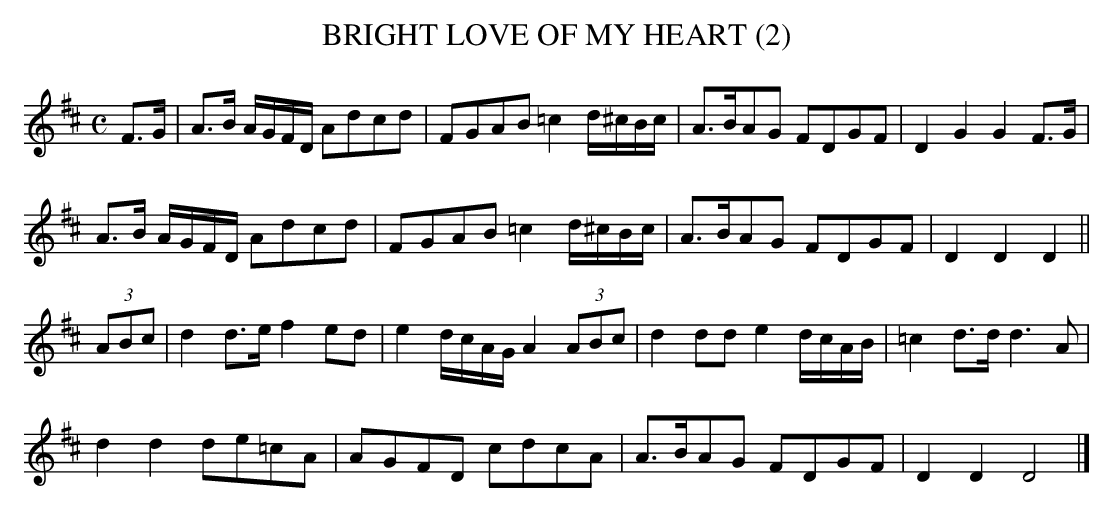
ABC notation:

X:1
T:BRIGHT LOVE OF MY HEART (2)
Y:"moderate"
M:C
L:1/8
K:D
F>G|A>B A/G/F/D/ Adcd|FGAB =c2 d/^c/B/c/|A>BAG FDGF|D2G2 G2F>G|
A>B A/G/F/D/ Adcd|FGAB =c2 d/^c/B/c/|A>BAG FDGF|D2D2D2||
(3ABc|d2d>e f2ed|e2 d/c/A/G/ A2 (3ABc|d2dd e2 d/c/A/B/|=c2d>d d3A|
d2d2 de=cA|AGFD cdcA|A>BAG FDGF|D2D2 D4|]
